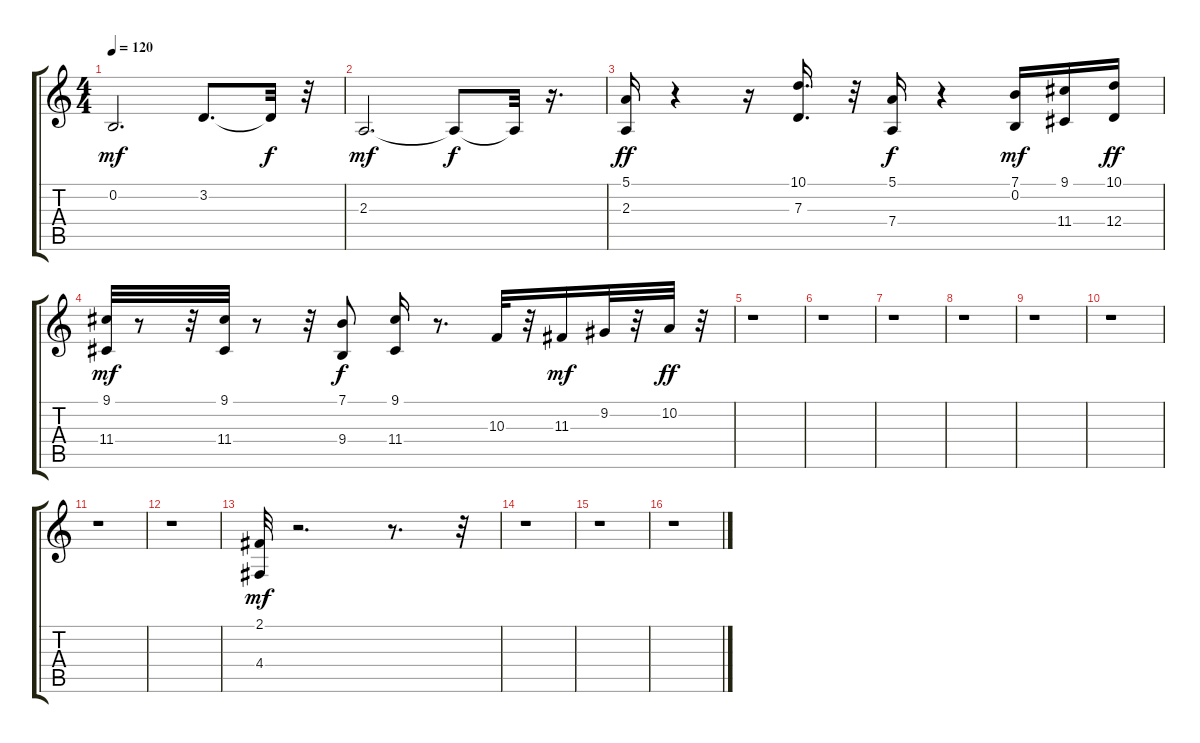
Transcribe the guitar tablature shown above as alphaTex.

\track "" {instrument stringensemble2}
\staff {score tabs}
\tuning (E4 B3 G3 D3 A2 E2) {hide}
\ts (4 4)
\tempo 120
\clef g2
\ks c
0.2.2{d dy mf} 3.2.8{d} 3.2{t}.32{dy f} r.32 |
2.3.2{d dy mf} 2.3{t}.8{dy f} 2.3{t}.32 r.16{d} |
(5.1 2.3).16{dy ff} r.4 r.16 (10.1 7.3).16{d} r.32 (5.1 7.4).16{dy f} r.4 (7.1 0.2).16{dy mf} (9.1 11.4).16 (10.1 12.4).16{dy ff} |
(9.1 11.4).32{dy mf} r.8 r.32 (9.1 11.4).32 r.8 r.32 (7.1 9.4).8{dy f} (9.1 11.4).16 r.8{d} 10.3.32 r.32 11.3.16{dy mf} 9.2.32 r.32 10.2.32{dy ff} r.32 |
r.1 |
r.1 |
r.1 |
r.1 |
r.1 |
r.1 |
r.1 |
r.1 |
(2.1 4.4).32{dy mf} r.2{d} r.8{d} r.32 |
r.1 |
r.1 |
r.1
